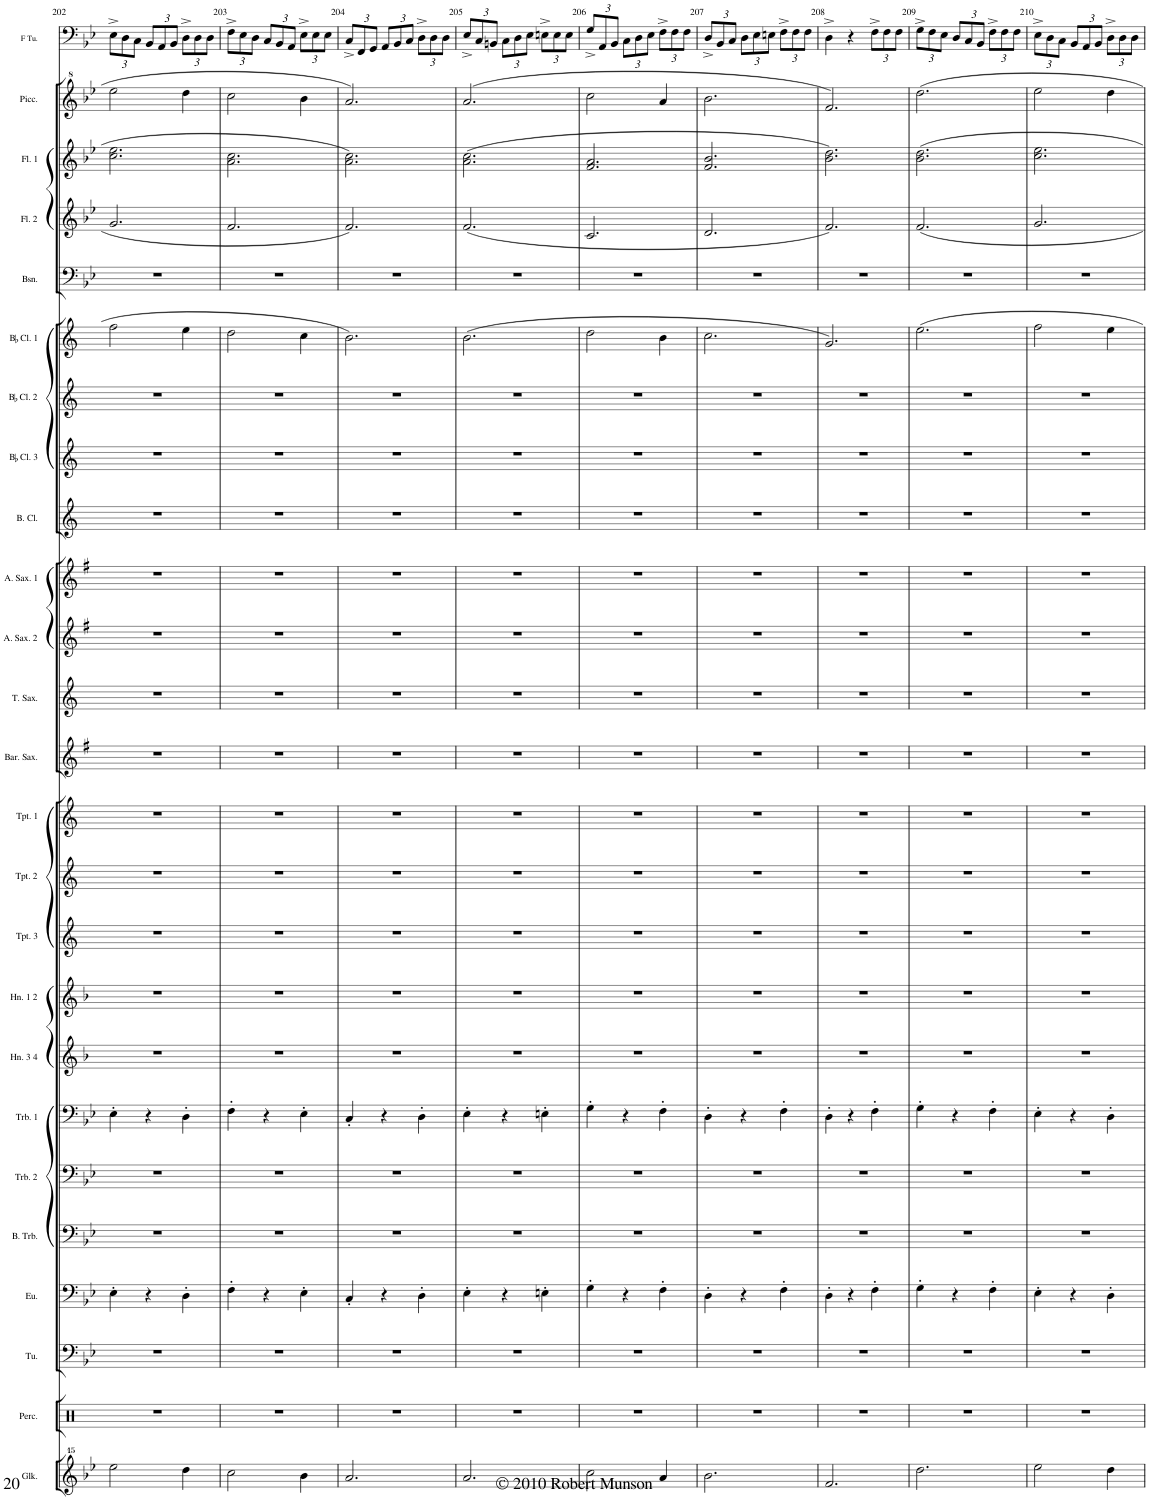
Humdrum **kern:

**kern	**kern	**kern	**kern	**kern	**kern	**kern	**kern	**kern	**kern	**kern	**kern	**kern	**kern	**kern	**kern	**kern	**kern	**kern	**kern	**kern	**kern	**kern	**kern	**kern
*part25	*part24	*part23	*part22	*part21	*part20	*part19	*part18	*part17	*part16	*part15	*part14	*part13	*part12	*part11	*part10	*part9	*part8	*part7	*part6	*part5	*part4	*part3	*part2	*part1
*staff25	*staff24	*staff23	*staff22	*staff21	*staff20	*staff19	*staff18	*staff17	*staff16	*staff15	*staff14	*staff13	*staff12	*staff11	*staff10	*staff9	*staff8	*staff7	*staff6	*staff5	*staff4	*staff3	*staff2	*staff1
*I"Glockenspiel	*I"Percussion	*I"Tuba	*I"Euphonium	*I"Bass Trombone	*I"Trombone 2	*I"Trombone 1	*I"Horn 3 4	*I"Horn 1 2	*I"BaccidentalFlat Trumpet 3	*I"BaccidentalFlat Trumpet 2	*I"BaccidentalFlat Trumpet 1	*I"Baritone Saxophone	*I"Tenor Saxophone	*I"Alto Saxophone 2	*I"Alto Saxophone 1	*I"Bass Clarinet	*I"BaccidentalFlat Clarinet 3	*I"BaccidentalFlat Clarinet 2	*I"BaccidentalFlat Clarinet 1	*I"Bassoon	*I"Flute 2	*I"Flute 1	*I"Piccolo	*I"Solo F Tuba
*I'Glk.	*I'Perc.	*I'Tu.	*I'Eu.	*I'B. Trb.	*I'Trb. 2	*I'Trb. 1	*I'Hn. 3 4	*I'Hn. 1 2	*I'Tpt. 3	*I'Tpt. 2	*I'Tpt. 1	*I'Bar. Sax.	*I'T. Sax.	*I'A. Sax. 2	*I'A. Sax. 1	*I'B. Cl.	*I'BaccidentalFlat Cl. 3	*I'BaccidentalFlat Cl. 2	*I'BaccidentalFlat Cl. 1	*I'Bsn.	*I'Fl. 2	*I'Fl. 1	*I'Picc.	*I'F Tu.
!!LO:PB:g=z
*clefG^^2	*clefX	*clefF4	*clefF4	*clefF4	*clefF4	*clefF4	*clefG2	*clefG2	*clefG2	*clefG2	*clefG2	*clefG2	*clefG2	*clefG2	*clefG2	*clefG2	*clefG2	*clefG2	*clefG2	*clefF4	*clefG2	*clefG2	*clefG^2	*clefF4
*	*	*	*	*	*	*	*Trd4c7	*Trd4c7	*Trd1c2	*Trd1c2	*Trd1c2	*Trd12c21	*Trd8c14	*Trd5c9	*Trd5c9	*Trd8c14	*Trd1c2	*Trd1c2	*Trd1c2	*	*	*	*Trd-7c-12	*
*k[b-e-]	*k[]	*k[b-e-]	*k[b-e-]	*k[b-e-]	*k[b-e-]	*k[b-e-]	*k[b-]	*k[b-]	*k[]	*k[]	*k[]	*k[f#]	*k[]	*k[f#]	*k[f#]	*k[]	*k[]	*k[]	*k[]	*k[b-e-]	*k[b-e-]	*k[b-e-]	*k[b-e-]	*k[b-e-]
*M3/4	*M3/4	*M3/4	*M3/4	*M3/4	*M3/4	*M3/4	*M3/4	*M3/4	*M3/4	*M3/4	*M3/4	*M3/4	*M3/4	*M3/4	*M3/4	*M3/4	*M3/4	*M3/4	*M3/4	*M3/4	*M3/4	*M3/4	*M3/4	*M3/4
*	*	*	*	*	*	*	*	*	*	*	*	*	*	*	*	*	*	*	*	*	*	*	*	*Xbrackettup
=202	=202	=202	=202	=202	=202	=202	=202	=202	=202	=202	=202	=202	=202	=202	=202	=202	=202	=202	=202	=202	=202	=202	=202	=202
2eeee-\	2.r	2.r	4E-'\	2.r	2.r	4E-'\	2.r	2.r	2.r	2.r	2.r	2.r	2.r	2.r	2.r	2.r	2.r	2.r	2ff\	2.r	2.g/	2.cc\ 2.ee-\	2eee-\	12E-^\L
.	.	.	.	.	.	.	.	.	.	.	.	.	.	.	.	.	.	.	.	.	.	.	.	12D\
.	.	.	.	.	.	.	.	.	.	.	.	.	.	.	.	.	.	.	.	.	.	.	.	12C\J
.	.	.	4r	.	.	4r	.	.	.	.	.	.	.	.	.	.	.	.	.	.	.	.	.	12BB-/L
.	.	.	.	.	.	.	.	.	.	.	.	.	.	.	.	.	.	.	.	.	.	.	.	12AA/
.	.	.	.	.	.	.	.	.	.	.	.	.	.	.	.	.	.	.	.	.	.	.	.	12BB-/J
4dddd\	.	.	4D'\	.	.	4D'\	.	.	.	.	.	.	.	.	.	.	.	.	4ee\	.	.	.	4ddd\	12D^\L
.	.	.	.	.	.	.	.	.	.	.	.	.	.	.	.	.	.	.	.	.	.	.	.	12D\
.	.	.	.	.	.	.	.	.	.	.	.	.	.	.	.	.	.	.	.	.	.	.	.	12D\J
=203	=203	=203	=203	=203	=203	=203	=203	=203	=203	=203	=203	=203	=203	=203	=203	=203	=203	=203	=203	=203	=203	=203	=203	=203
2cccc\	2.r	2.r	4F'\	2.r	2.r	4F'\	2.r	2.r	2.r	2.r	2.r	2.r	2.r	2.r	2.r	2.r	2.r	2.r	2dd\	2.r	2.f/	2.a\ 2.cc\	2ccc\	12F^\L
.	.	.	.	.	.	.	.	.	.	.	.	.	.	.	.	.	.	.	.	.	.	.	.	12E-\
.	.	.	.	.	.	.	.	.	.	.	.	.	.	.	.	.	.	.	.	.	.	.	.	12D\J
.	.	.	4r	.	.	4r	.	.	.	.	.	.	.	.	.	.	.	.	.	.	.	.	.	12C/L
.	.	.	.	.	.	.	.	.	.	.	.	.	.	.	.	.	.	.	.	.	.	.	.	12BB-/
.	.	.	.	.	.	.	.	.	.	.	.	.	.	.	.	.	.	.	.	.	.	.	.	12AA/J
4bbb-\	.	.	4E-'\	.	.	4E-'\	.	.	.	.	.	.	.	.	.	.	.	.	4cc\	.	.	.	4bb-\	12E-^\L
.	.	.	.	.	.	.	.	.	.	.	.	.	.	.	.	.	.	.	.	.	.	.	.	12E-\
.	.	.	.	.	.	.	.	.	.	.	.	.	.	.	.	.	.	.	.	.	.	.	.	12E-\J
=204	=204	=204	=204	=204	=204	=204	=204	=204	=204	=204	=204	=204	=204	=204	=204	=204	=204	=204	=204	=204	=204	=204	=204	=204
2.aaa/	2.r	2.r	4C'/	2.r	2.r	4C'/	2.r	2.r	2.r	2.r	2.r	2.r	2.r	2.r	2.r	2.r	2.r	2.r	2.b\	2.r	2.f/	2.a\ 2.cc\	2.aa/	12C^/L
.	.	.	.	.	.	.	.	.	.	.	.	.	.	.	.	.	.	.	.	.	.	.	.	12FF/
.	.	.	.	.	.	.	.	.	.	.	.	.	.	.	.	.	.	.	.	.	.	.	.	12GG/J
.	.	.	4r	.	.	4r	.	.	.	.	.	.	.	.	.	.	.	.	.	.	.	.	.	12AA/L
.	.	.	.	.	.	.	.	.	.	.	.	.	.	.	.	.	.	.	.	.	.	.	.	12BB-/
.	.	.	.	.	.	.	.	.	.	.	.	.	.	.	.	.	.	.	.	.	.	.	.	12C/J
.	.	.	4D'\	.	.	4D'\	.	.	.	.	.	.	.	.	.	.	.	.	.	.	.	.	.	12D^\L
.	.	.	.	.	.	.	.	.	.	.	.	.	.	.	.	.	.	.	.	.	.	.	.	12D\
.	.	.	.	.	.	.	.	.	.	.	.	.	.	.	.	.	.	.	.	.	.	.	.	12D\J
=205	=205	=205	=205	=205	=205	=205	=205	=205	=205	=205	=205	=205	=205	=205	=205	=205	=205	=205	=205	=205	=205	=205	=205	=205
2.aaa/	2.r	2.r	4E-'\	2.r	2.r	4E-'\	2.r	2.r	2.r	2.r	2.r	2.r	2.r	2.r	2.r	2.r	2.r	2.r	(2.b\	2.r	(2.f/	(2.a\ 2.cc\	(2.aa/	12E-^/L
.	.	.	.	.	.	.	.	.	.	.	.	.	.	.	.	.	.	.	.	.	.	.	.	12C/
.	.	.	.	.	.	.	.	.	.	.	.	.	.	.	.	.	.	.	.	.	.	.	.	12BBn/J
.	.	.	4r	.	.	4r	.	.	.	.	.	.	.	.	.	.	.	.	.	.	.	.	.	12C\L
.	.	.	.	.	.	.	.	.	.	.	.	.	.	.	.	.	.	.	.	.	.	.	.	12D\
.	.	.	.	.	.	.	.	.	.	.	.	.	.	.	.	.	.	.	.	.	.	.	.	12E-\J
.	.	.	4En'\	.	.	4En'\	.	.	.	.	.	.	.	.	.	.	.	.	.	.	.	.	.	12En^\L
.	.	.	.	.	.	.	.	.	.	.	.	.	.	.	.	.	.	.	.	.	.	.	.	12E\
.	.	.	.	.	.	.	.	.	.	.	.	.	.	.	.	.	.	.	.	.	.	.	.	12E\J
=206	=206	=206	=206	=206	=206	=206	=206	=206	=206	=206	=206	=206	=206	=206	=206	=206	=206	=206	=206	=206	=206	=206	=206	=206
2cccc\	2.r	2.r	4G'\	2.r	2.r	4G'\	2.r	2.r	2.r	2.r	2.r	2.r	2.r	2.r	2.r	2.r	2.r	2.r	2dd\	2.r	2.c/	2.f/ 2.a/	2ccc\	12G^/L
.	.	.	.	.	.	.	.	.	.	.	.	.	.	.	.	.	.	.	.	.	.	.	.	12AA/
.	.	.	.	.	.	.	.	.	.	.	.	.	.	.	.	.	.	.	.	.	.	.	.	12BB-/J
.	.	.	4r	.	.	4r	.	.	.	.	.	.	.	.	.	.	.	.	.	.	.	.	.	12C\L
.	.	.	.	.	.	.	.	.	.	.	.	.	.	.	.	.	.	.	.	.	.	.	.	12D\
.	.	.	.	.	.	.	.	.	.	.	.	.	.	.	.	.	.	.	.	.	.	.	.	12E-\J
4aaa/	.	.	4F'\	.	.	4F'\	.	.	.	.	.	.	.	.	.	.	.	.	4b\	.	.	.	4aa/	12F^\L
.	.	.	.	.	.	.	.	.	.	.	.	.	.	.	.	.	.	.	.	.	.	.	.	12F\
.	.	.	.	.	.	.	.	.	.	.	.	.	.	.	.	.	.	.	.	.	.	.	.	12F\J
=207	=207	=207	=207	=207	=207	=207	=207	=207	=207	=207	=207	=207	=207	=207	=207	=207	=207	=207	=207	=207	=207	=207	=207	=207
2.bbb-\	2.r	2.r	4D'\	2.r	2.r	4D'\	2.r	2.r	2.r	2.r	2.r	2.r	2.r	2.r	2.r	2.r	2.r	2.r	2.cc\	2.r	2.d/	2.f/ 2.b-/	2.bb-\	12D^/L
.	.	.	.	.	.	.	.	.	.	.	.	.	.	.	.	.	.	.	.	.	.	.	.	12BB-/
.	.	.	.	.	.	.	.	.	.	.	.	.	.	.	.	.	.	.	.	.	.	.	.	12C/J
.	.	.	4r	.	.	4r	.	.	.	.	.	.	.	.	.	.	.	.	.	.	.	.	.	12D\L
.	.	.	.	.	.	.	.	.	.	.	.	.	.	.	.	.	.	.	.	.	.	.	.	12E-\
.	.	.	.	.	.	.	.	.	.	.	.	.	.	.	.	.	.	.	.	.	.	.	.	12En\J
.	.	.	4F'\	.	.	4F'\	.	.	.	.	.	.	.	.	.	.	.	.	.	.	.	.	.	12F^\L
.	.	.	.	.	.	.	.	.	.	.	.	.	.	.	.	.	.	.	.	.	.	.	.	12F\
.	.	.	.	.	.	.	.	.	.	.	.	.	.	.	.	.	.	.	.	.	.	.	.	12F\J
=208	=208	=208	=208	=208	=208	=208	=208	=208	=208	=208	=208	=208	=208	=208	=208	=208	=208	=208	=208	=208	=208	=208	=208	=208
2.fff/	2.r	2.r	4D'\	2.r	2.r	4D'\	2.r	2.r	2.r	2.r	2.r	2.r	2.r	2.r	2.r	2.r	2.r	2.r	2.g/)	2.r	2.f/)	2.b-\ 2.dd\)	2.ff/)	4D^\
.	.	.	4r	.	.	4r	.	.	.	.	.	.	.	.	.	.	.	.	.	.	.	.	.	4r
.	.	.	4F'\	.	.	4F'\	.	.	.	.	.	.	.	.	.	.	.	.	.	.	.	.	.	12F^\L
.	.	.	.	.	.	.	.	.	.	.	.	.	.	.	.	.	.	.	.	.	.	.	.	12F\
.	.	.	.	.	.	.	.	.	.	.	.	.	.	.	.	.	.	.	.	.	.	.	.	12F\J
=209	=209	=209	=209	=209	=209	=209	=209	=209	=209	=209	=209	=209	=209	=209	=209	=209	=209	=209	=209	=209	=209	=209	=209	=209
2.dddd\	2.r	2.r	4G'\	2.r	2.r	4G'\	2.r	2.r	2.r	2.r	2.r	2.r	2.r	2.r	2.r	2.r	2.r	2.r	2.ee\	2.r	2.f/	2.b-\ 2.dd\	2.ddd\	12G^\L
.	.	.	.	.	.	.	.	.	.	.	.	.	.	.	.	.	.	.	.	.	.	.	.	12F\
.	.	.	.	.	.	.	.	.	.	.	.	.	.	.	.	.	.	.	.	.	.	.	.	12E-\J
.	.	.	4r	.	.	4r	.	.	.	.	.	.	.	.	.	.	.	.	.	.	.	.	.	12D/L
.	.	.	.	.	.	.	.	.	.	.	.	.	.	.	.	.	.	.	.	.	.	.	.	12C/
.	.	.	.	.	.	.	.	.	.	.	.	.	.	.	.	.	.	.	.	.	.	.	.	12BB-/J
.	.	.	4F'\	.	.	4F'\	.	.	.	.	.	.	.	.	.	.	.	.	.	.	.	.	.	12F^\L
.	.	.	.	.	.	.	.	.	.	.	.	.	.	.	.	.	.	.	.	.	.	.	.	12F\
.	.	.	.	.	.	.	.	.	.	.	.	.	.	.	.	.	.	.	.	.	.	.	.	12F\J
=210	=210	=210	=210	=210	=210	=210	=210	=210	=210	=210	=210	=210	=210	=210	=210	=210	=210	=210	=210	=210	=210	=210	=210	=210
2eeee-\	2.r	2.r	4E-'\	2.r	2.r	4E-'\	2.r	2.r	2.r	2.r	2.r	2.r	2.r	2.r	2.r	2.r	2.r	2.r	2ff\	2.r	2.g/	2.cc\ 2.ee-\	2eee-\	12E-^\L
.	.	.	.	.	.	.	.	.	.	.	.	.	.	.	.	.	.	.	.	.	.	.	.	12D\
.	.	.	.	.	.	.	.	.	.	.	.	.	.	.	.	.	.	.	.	.	.	.	.	12C\J
.	.	.	4r	.	.	4r	.	.	.	.	.	.	.	.	.	.	.	.	.	.	.	.	.	12BB-/L
.	.	.	.	.	.	.	.	.	.	.	.	.	.	.	.	.	.	.	.	.	.	.	.	12AA/
.	.	.	.	.	.	.	.	.	.	.	.	.	.	.	.	.	.	.	.	.	.	.	.	12BB-/J
4dddd\	.	.	4D'\	.	.	4D'\	.	.	.	.	.	.	.	.	.	.	.	.	4ee\	.	.	.	4ddd\	12D^\L
.	.	.	.	.	.	.	.	.	.	.	.	.	.	.	.	.	.	.	.	.	.	.	.	12D\
.	.	.	.	.	.	.	.	.	.	.	.	.	.	.	.	.	.	.	.	.	.	.	.	12D\J
=	=	=	=	=	=	=	=	=	=	=	=	=	=	=	=	=	=	=	=	=	=	=	=	=
*-	*-	*-	*-	*-	*-	*-	*-	*-	*-	*-	*-	*-	*-	*-	*-	*-	*-	*-	*-	*-	*-	*-	*-	*-
